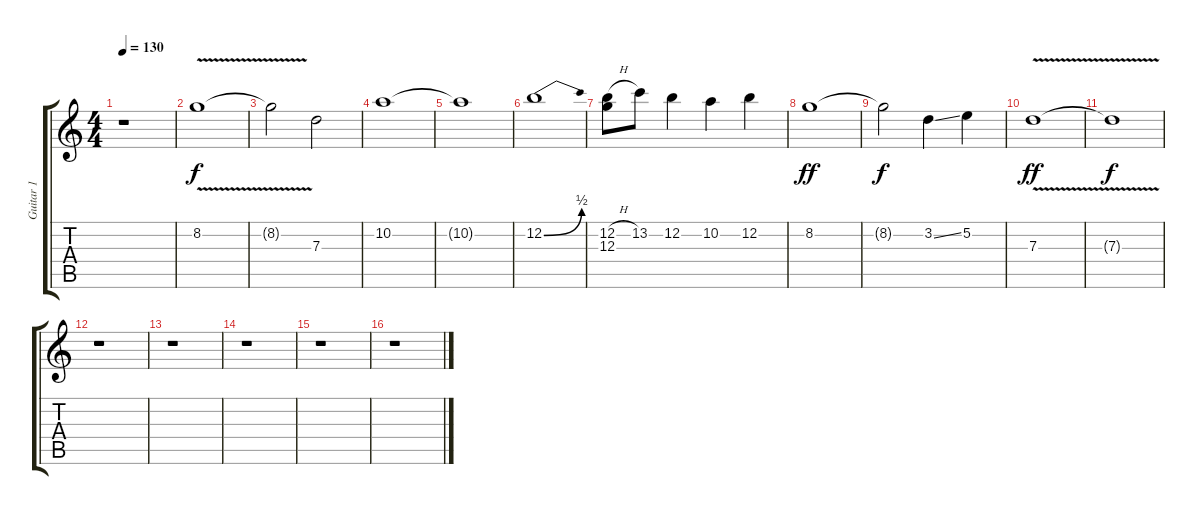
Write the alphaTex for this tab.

\track ("Guitar 1" "Guitar 1") {instrument distortionguitar}
\staff {score tabs}
\tuning (E4 B3 G3 D3 A2 E2) {hide}
\ts (4 4)
\tempo 130
\clef g2
\ks c
r.1{dy f instrument distortionguitar} |
8.2{v}.1 |
8.2{t}.2 7.3.2 |
10.2.1 |
10.2{t}.1 |
12.2{be (bend 0 0 60 2)}.1 |
(12.2{h} 12.3).8 13.2.8 12.2.4 10.2.4 12.2.4 |
8.2.1{dy ff} |
8.2{t}.2{dy f} 3.2{ss}.4 5.2.4 |
7.3{v}.1{dy ff} |
7.3{t}.1{dy f} |
r.1 |
r.1 |
r.1 |
r.1 |
r.1
